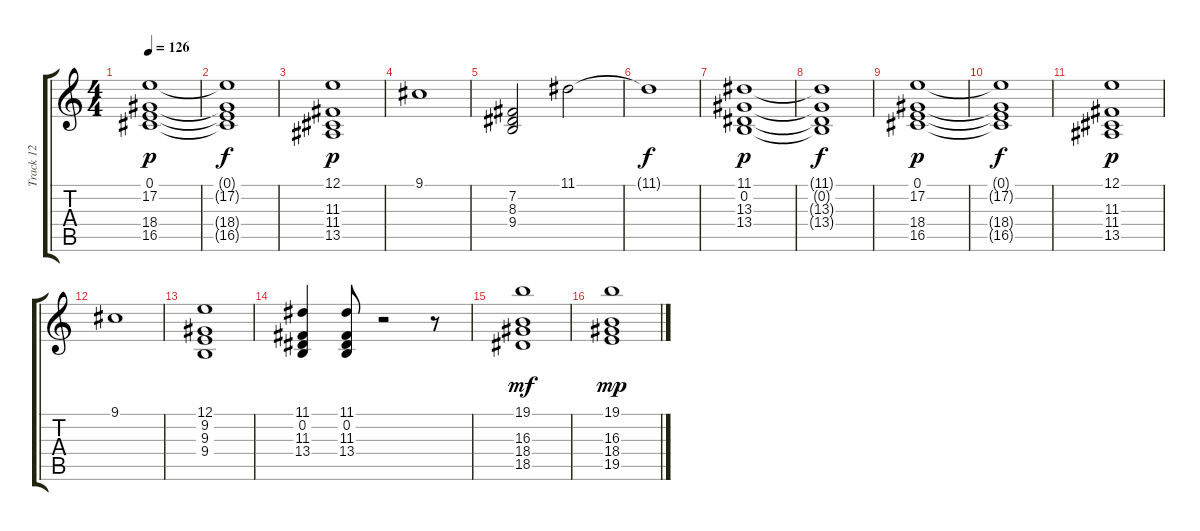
\track ("Track 12" "Track 12") {instrument synthstrings1}
\staff {score tabs}
\tuning (E4 B3 G3 D3 A2 E2) {hide}
\ts (4 4)
\tempo 126
\clef g2
\ks c
(0.1 17.2 18.4 16.5).1{dy p} |
(0.1{t} 17.2{t} 18.4{t} 16.5{t}).1{dy f} |
(12.1 11.3 11.4 13.5).1{dy p} |
9.1.1 |
(7.2 8.3 9.4).2 11.1.2 |
11.1{t}.1{dy f} |
(11.1 0.2 13.3 13.4).1{dy p} |
(11.1{t} 0.2{t} 13.3{t} 13.4{t}).1{dy f} |
(0.1 17.2 18.4 16.5).1{dy p} |
(0.1{t} 17.2{t} 18.4{t} 16.5{t}).1{dy f} |
(12.1 11.3 11.4 13.5).1{dy p} |
9.1.1 |
(12.1 9.2 9.3 9.4).1 |
(11.1 0.2 11.3 13.4).4 (11.1 0.2 11.3 13.4).8 r.2 r.8 |
(19.1 16.3 18.4 18.5).1{dy mf} |
(19.1 16.3 18.4 19.5).1{dy mp}
